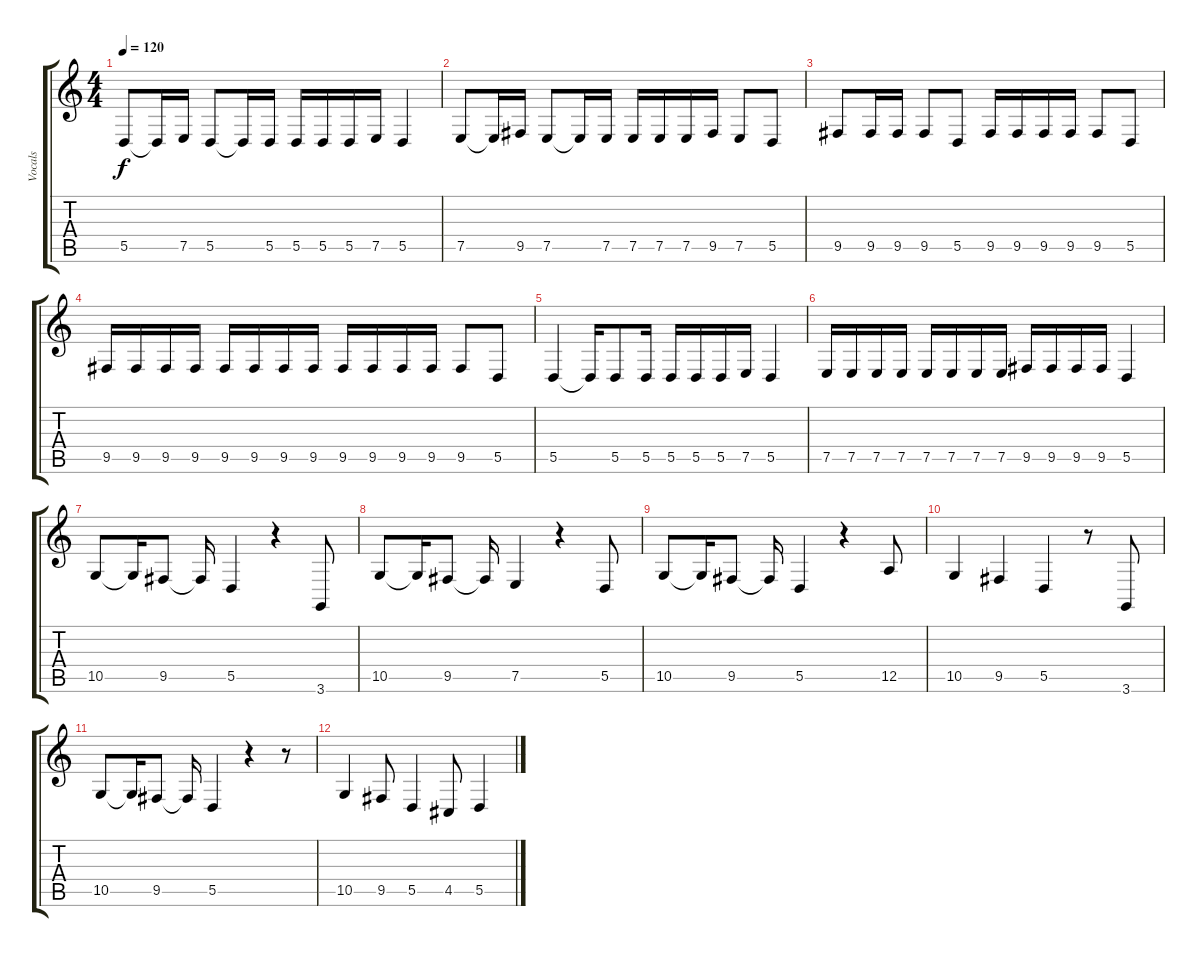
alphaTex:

\track ("Vocals" "Vocals") {instrument synthbrass2}
\staff {score tabs}
\tuning (E4 B3 G3 D3 A2 E2) {hide}
\ts (4 4)
\tempo 120
\clef g2
\ks c
5.5.8{dy f} 5.5{t}.16 7.5.16 5.5.8 5.5{t}.16 5.5.16 5.5.16 5.5.16 5.5.16 7.5.16 5.5.4 |
7.5.8 7.5{t}.16 9.5.16 7.5.8 7.5{t}.16 7.5.16 7.5.16 7.5.16 7.5.16 9.5.16 7.5.8 5.5.8 |
9.5.8 9.5.16 9.5.16 9.5.8 5.5.8 9.5.16 9.5.16 9.5.16 9.5.16 9.5.8 5.5.8 |
9.5.16 9.5.16 9.5.16 9.5.16 9.5.16 9.5.16 9.5.16 9.5.16 9.5.16 9.5.16 9.5.16 9.5.16 9.5.8 5.5.8 |
5.5.4 5.5{t}.16 5.5.8 5.5.16 5.5.16 5.5.16 5.5.16 7.5.16 5.5.4 |
7.5.16 7.5.16 7.5.16 7.5.16 7.5.16 7.5.16 7.5.16 7.5.16 9.5.16 9.5.16 9.5.16 9.5.16 5.5.4 |
10.5.8 10.5{t}.16 9.5.8 9.5{t}.16 5.5.4 r.4 3.6.8 |
10.5.8 10.5{t}.16 9.5.8 9.5{t}.16 7.5.4 r.4 5.5.8 |
10.5.8 10.5{t}.16 9.5.8 9.5{t}.16 5.5.4 r.4 12.5.8 |
10.5.4 9.5.4 5.5.4 r.8 3.6.8 |
10.5.8 10.5{t}.16 9.5.8 9.5{t}.16 5.5.4 r.4 r.8 |
10.5.4 9.5.8 5.5.4 4.5.8 5.5.4
